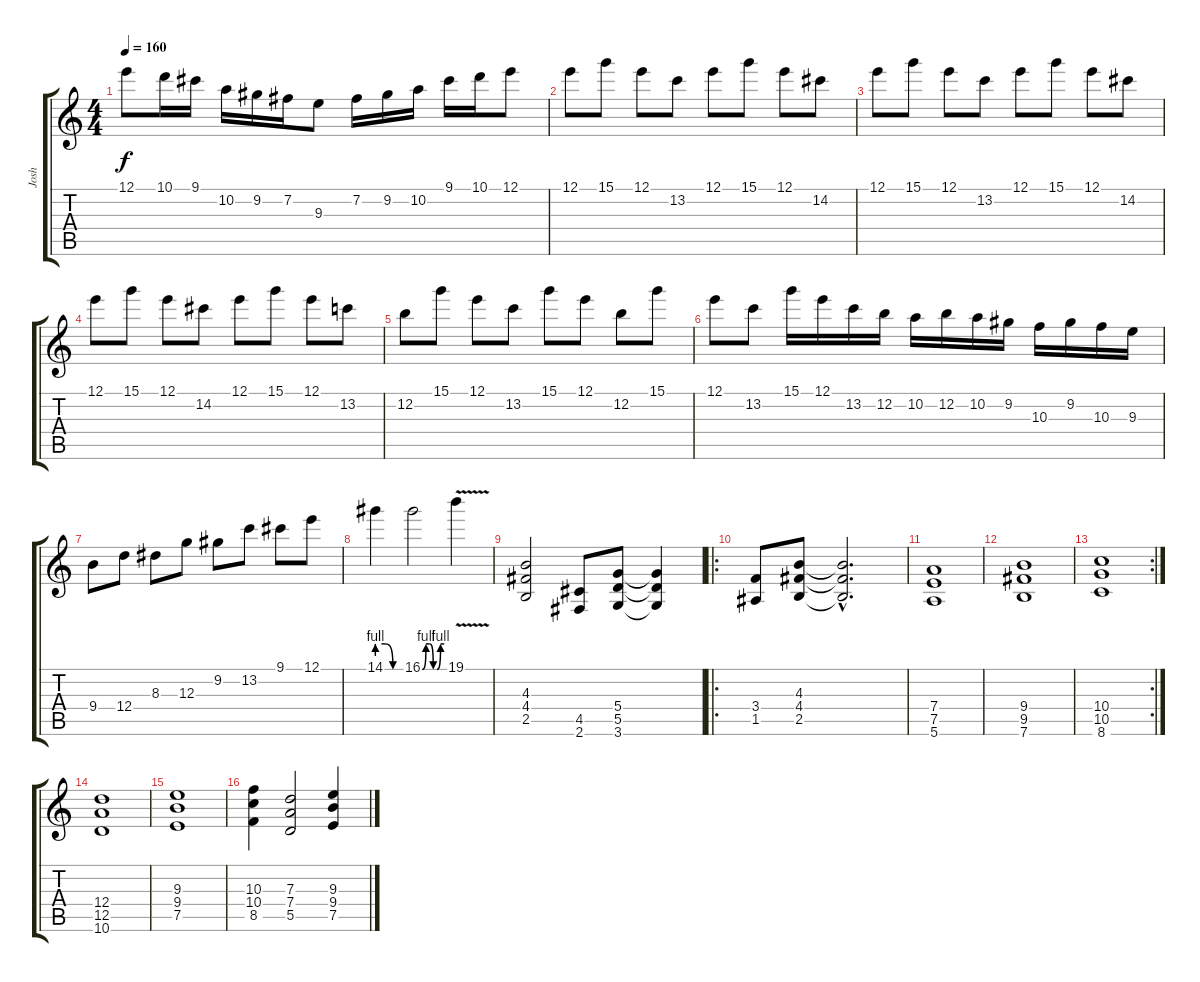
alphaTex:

\track ("Josh" "Josh") {instrument distortionguitar}
\staff {score tabs}
\tuning (E4 B3 G3 D3 A2 E2) {hide}
\ts (4 4)
\tempo 160
\clef g2
\ks c
12.1.8{dy f} 10.1.16 9.1.16 10.2.16 9.2.16 7.2.16 9.3.8 7.2.16 9.2.16 10.2.16 9.1.16 10.1.16 12.1.8 |
12.1.8 15.1.8 12.1.8 13.2.8 12.1.8 15.1.8 12.1.8 14.2.8 |
12.1.8 15.1.8 12.1.8 13.2.8 12.1.8 15.1.8 12.1.8 14.2.8 |
12.1.8 15.1.8 12.1.8 14.2.8 12.1.8 15.1.8 12.1.8 13.2.8 |
12.2.8 15.1.8 12.1.8 13.2.8 15.1.8 12.1.8 12.2.8 15.1.8 |
12.1.8 13.2.8 15.1.16 12.1.16 13.2.16 12.2.16 10.2.16 12.2.16 10.2.16 9.2.16 10.3.16 9.2.16 10.3.16 9.3.16 |
9.4.8 12.4.8 8.3.8 12.3.8 9.2.8 13.2.8 9.1.8 12.1.8 |
14.1{be (custom 0 4 20 4 40 0 60 0)}.4 16.1{be (custom 0 0 10 4 20 4 30 0 40 0 50 4 60 4)}.2 19.1{v}.4 |
(4.3 4.4 2.5).2 (4.5 2.6).8 (5.4 5.5 3.6).8 (5.4{t} 5.5{t} 3.6{t}).4 |
\ro
(3.4 1.5).8 (4.3 4.4 2.5).8 (4.3{hac t} 4.4{hac t} 2.5{hac t}).2{d} |
(7.4 7.5 5.6).1 |
(9.4 9.5 7.6).1 |
\rc 2
(10.4 10.5 8.6).1 |
(12.4 12.5 10.6).1 |
(9.3 9.4 7.5).1 |
(10.3 10.4 8.5).4 (7.3 7.4 5.5).2 (9.3 9.4 7.5).4
